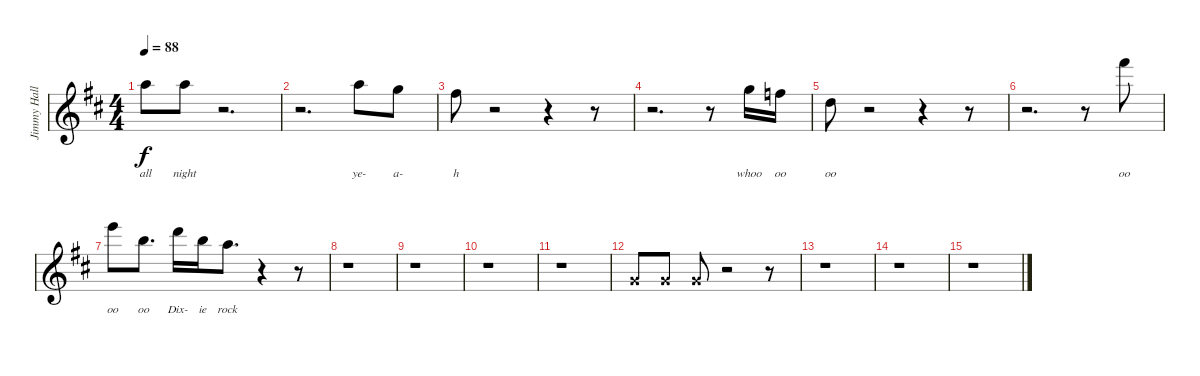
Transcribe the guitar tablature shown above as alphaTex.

\track ("Jimmy Hall Vocals" "Jimmy Hall") {instrument contrabass}
\staff {score}
\tuning (E4 B3 G3 D3 A2 E2) {hide}
\ts (4 4)
\tempo 88
\clef g2
\ks d
10.2.8{lyrics (0 "all") lyrics (1 "") lyrics (2 "") lyrics (3 "") lyrics (4 "") dy f} 10.2.8{lyrics (0 "night") lyrics (1 "") lyrics (2 "") lyrics (3 "") lyrics (4 "")} r.2{d} |
r.2{d} 10.2.8{lyrics (0 "ye-") lyrics (1 "") lyrics (2 "") lyrics (3 "") lyrics (4 "")} 8.2.8{lyrics (0 "a-") lyrics (1 "") lyrics (2 "") lyrics (3 "") lyrics (4 "")} |
7.2.8{lyrics (0 "h") lyrics (1 "") lyrics (2 "") lyrics (3 "") lyrics (4 "")} r.2 r.4 r.8 |
r.2{d} r.8 8.2.16{lyrics (0 "whoo") lyrics (1 "") lyrics (2 "") lyrics (3 "") lyrics (4 "")} 10.3.16{lyrics (0 "oo") lyrics (1 "") lyrics (2 "") lyrics (3 "") lyrics (4 "")} |
7.3.8{lyrics (0 "oo") lyrics (1 "") lyrics (2 "") lyrics (3 "") lyrics (4 "")} r.2 r.4 r.8 |
r.2{d} r.8 14.1.8{lyrics (0 "oo") lyrics (1 "") lyrics (2 "") lyrics (3 "") lyrics (4 "")} |
12.1.8{lyrics (0 "oo") lyrics (1 "") lyrics (2 "") lyrics (3 "") lyrics (4 "")} 12.2.8{d lyrics (0 "oo") lyrics (1 "") lyrics (2 "") lyrics (3 "") lyrics (4 "")} 10.1.16{lyrics (0 "Dix-") lyrics (1 "") lyrics (2 "") lyrics (3 "") lyrics (4 "")} 12.2.16{lyrics (0 "ie") lyrics (1 "") lyrics (2 "") lyrics (3 "") lyrics (4 "")} 10.2.8{d lyrics (0 "rock") lyrics (1 "") lyrics (2 "") lyrics (3 "") lyrics (4 "")} r.4 r.8 |
r.1 |
r.1 |
r.1 |
r.1 |
0.3{x}.8{volume 0} 0.3{x}.8 0.3{x}.8 r.2 r.8 |
r.1 |
r.1 |
r.1
